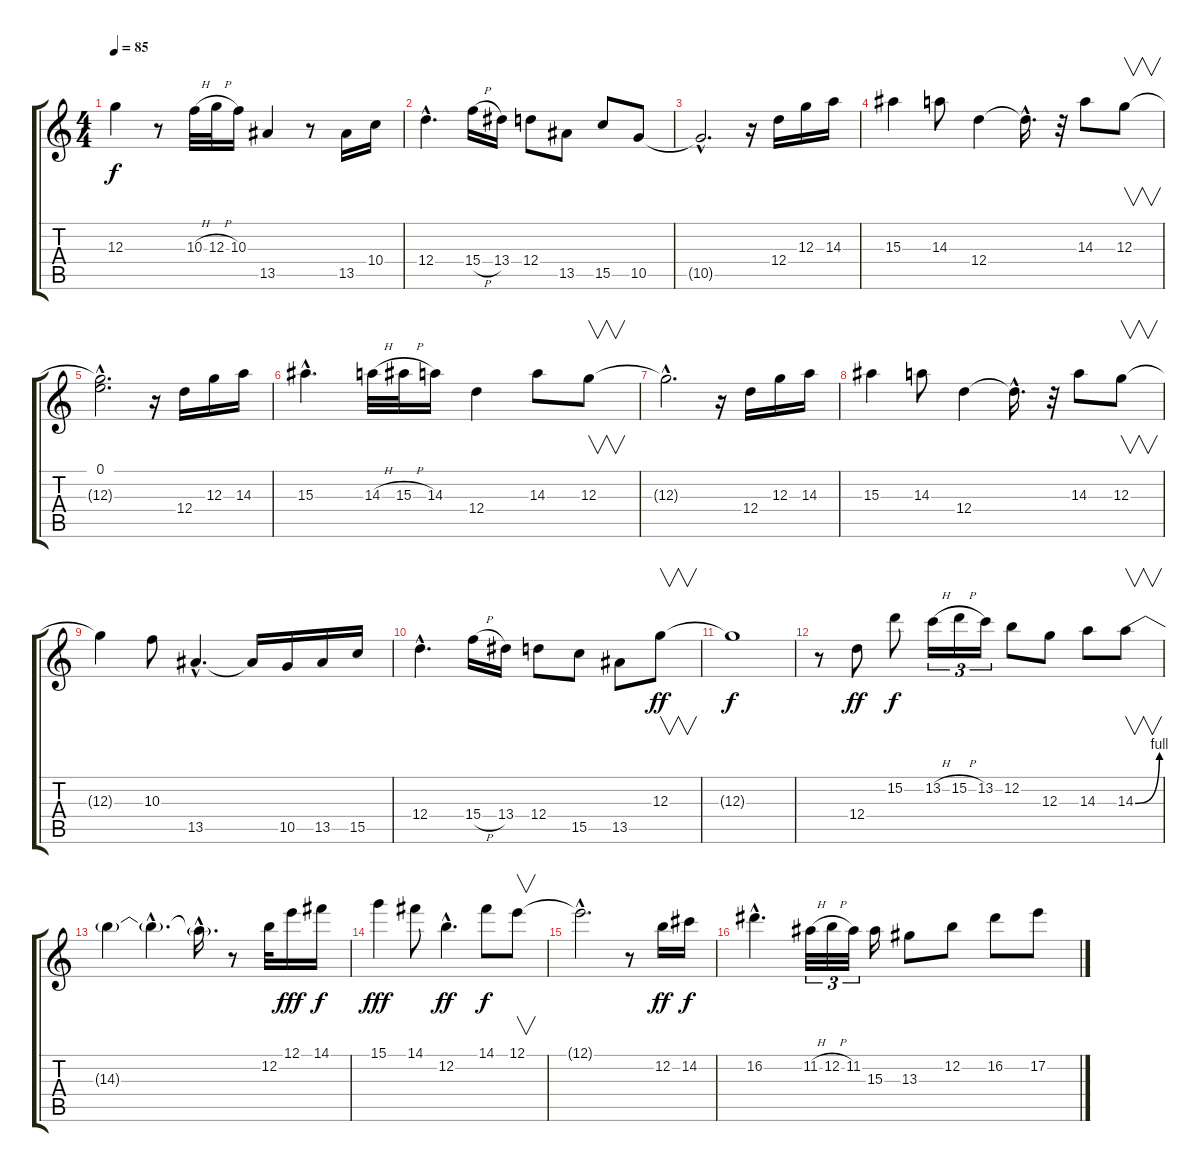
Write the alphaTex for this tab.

\track "" {instrument overdrivenguitar}
\staff {score tabs}
\tuning (E4 B3 G3 D3 A2 E2) {hide}
\ts (4 4)
\tempo 85
\clef g2
\ks c
12.3{t}.4{dy f} r.8 10.3{h}.32 12.3{h}.32 10.3.16 13.5.4 r.8 13.5.16 10.4.16 |
12.4{hac}.4{d} 15.4{h}.16 13.4.16 12.4.8 13.5.8 15.5.8 10.5.8 |
10.5{hac t}.2{d} r.16 12.4.16 12.3.16 14.3.16 |
15.3.4 14.3.8 12.4.4 12.4{hac t}.16{d} r.32 14.3.8 12.3.8{v} |
(0.1{hac} 12.3{hac t}).2{d} r.16 12.4.16 12.3.16 14.3.16 |
15.3{hac}.4{d} 14.3{h}.32 15.3{h}.32 14.3.16 12.4.4 14.3.8 12.3.8{v} |
12.3{hac t}.2{d} r.16 12.4.16 12.3.16 14.3.16 |
15.3.4 14.3.8 12.4.4 12.4{hac t}.16{d} r.32 14.3.8 12.3.8{v} |
12.3{t}.4 10.3.8 13.5{hac}.4{d} 13.5{t}.16 10.5.16 13.5.16 15.5.16 |
12.4{hac}.4{d} 15.4{h}.16 13.4.16 12.4.8 15.5.8 13.5.8 12.3.8{v dy ff} |
12.3{t}.1{dy f} |
r.8 12.4.8{dy ff} 15.2.8{dy f} 13.2{h}.16{tu (3 2)} 15.2{h}.16{tu (3 2)} 13.2.16{tu (3 2)} 12.2.8 12.3.8 14.3.8 14.3{be (bend 0 0 60 4)}.8{v} |
14.3{t}.4 14.3{hac t}.4{d} 14.3{hac t}.16{d} r.8 12.2.32 12.1.16{dy fff} 14.1.16{dy f} |
15.1.4{dy fff} 14.1.8 12.2{hac}.4{d dy ff} 14.1.8{dy f} 12.1.8{v} |
12.1{hac t}.2{d} r.8 12.2.16{dy ff} 14.2.16{dy f} |
16.2{hac}.4{d} 11.2{h}.32{tu (3 2)} 12.2{h}.32{tu (3 2)} 11.2.32{tu (3 2)} 15.3.16 13.3.8 12.2.8 16.2.8 17.2.8
